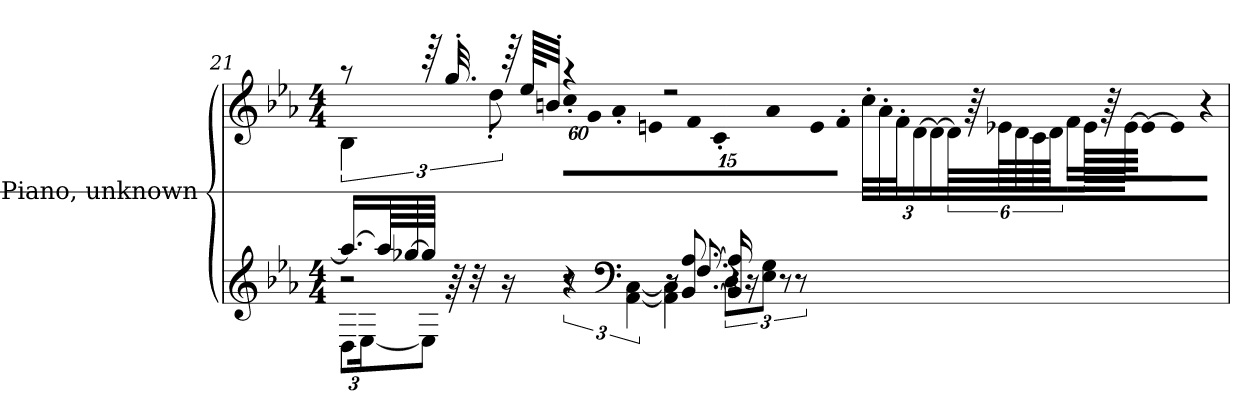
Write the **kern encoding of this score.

**kern	**kern
*part1	*part1
*staff2	*staff1
*I"Piano, unknown	*
*I'Pno.	*
!!LO:LB:g=z
*clefG2	*clefG2
*k[b-e-a-]	*k[b-e-a-]
*M4/4	*M4/4
=21	=21
*^	*
*	*Xbrackettup	*
*	*^	*^
16.aa-/LL_	12D\L	2r	8r	6B-\
.	[24E-\K	.	.	.
64aa-/LL]	.	.	.	.
[64gg-X/	.	.	.	.
64gg-/JJJJ]	8E-\J]	.	64r	.
64r	.	.	32.gg'/	.
32r	.	.	.	.
.	.	.	.	12dd'\
16r	.	.	64r	.
.	.	.	64ee-/KLLL	.
.	.	.	32bn'/JJJ	.
*	*brackettup	*	*	*Xbrackettup
!	!	!	!	!LO:N:vis=32
4r	12r	.	4r	1920%53cc'\LLL
!	!	!	!	!LO:N:vis=32
.	.	.	.	1920%53g\
.	.	.	.	1920ryy
!	!	!	!	!LO:N:vis=32
.	.	.	.	1920%53a-'\
*clefF4	*	*	*	*
!	!	!	!	!LO:N:vis=32
.	[6AA-\ [6C\	.	.	1920%53en\
!	!	!	!	!LO:N:vis=32
.	.	.	.	1920%53f\
.	.	.	.	1920ryy
!	!	!	!	!LO:N:vis=32
.	.	.	.	1920%53c'\
!	!	!	!	!LO:N:vis=32
.	.	.	.	1920%53a-\
!	!	!	!	!LO:N:vis=32
.	.	.	.	1920%53e\
.	.	.	.	1920ryy
!	!	!	!	!LO:N:vis=32
.	.	.	.	1920%53f'\JJJ
16r	4AA-\] 4C\]	16r	2r	32cc'\LLL
.	.	.	.	32a-'\
[8.BB-/ [8.A-/	.	8.F/	.	48f'\J
.	.	.	.	[24d\
.	.	.	.	16d\_
*	*	*	*	*brackettup
.	.	.	.	96d\JJkk]
.	.	.	.	96r
.	.	.	.	96e-X\LLLL
*	*	*	*	*Xbrackettup
.	.	.	.	96d\
.	.	.	.	96c\
.	.	.	.	96d\JJJJ
16BB-/] 16A-/]	12D\L	4r	.	16f\LL
*	*	*	*	*brackettup
16r	.	.	.	96e-\JJkk
.	.	.	.	96r
.	12E-\ 12G\J	.	.	[96e-\KLLL
.	.	.	.	32e-\J_
8r	.	.	.	16e-\JJ]
.	12r	.	.	.
.	.	.	.	16r
*v	*v	*v	*	*
*	*v	*v
=	=
*-	*-
